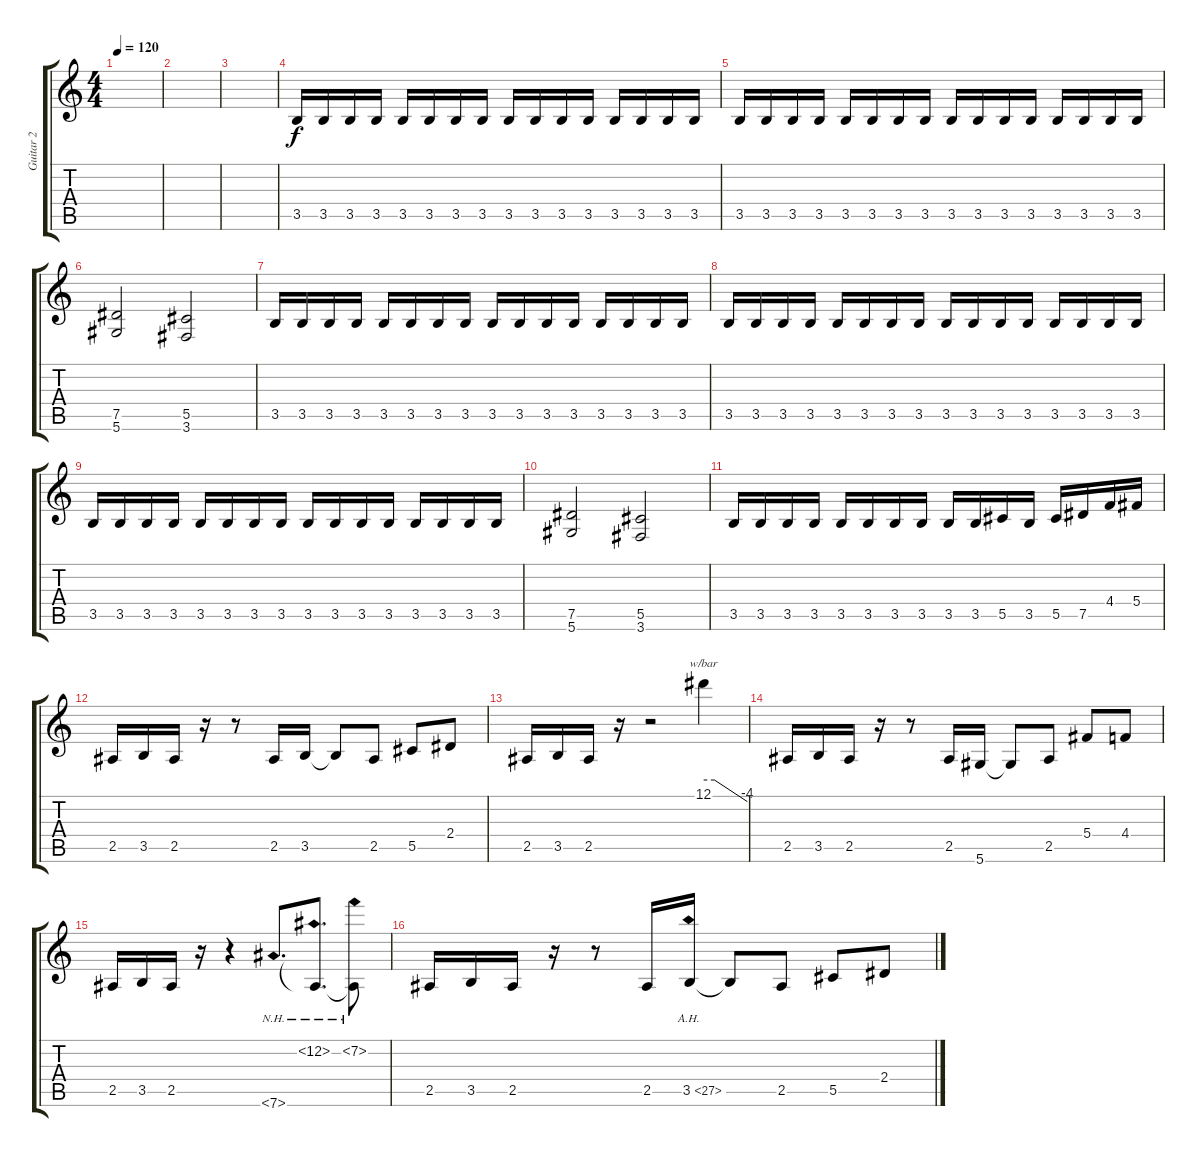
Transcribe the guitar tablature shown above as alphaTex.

\track ("Guitar 2" "Guitar 2") {instrument overdrivenguitar}
\staff {score tabs}
\tuning (Eb4 Bb3 Gb3 Db3 Ab2 Eb2) {hide}
\ts (4 4)
\tempo 120
\clef g2
\ks c
|
|
|
3.5.16 3.5.16 3.5.16 3.5.16 3.5.16 3.5.16 3.5.16 3.5.16 3.5.16 3.5.16 3.5.16 3.5.16 3.5.16 3.5.16 3.5.16 3.5.16 |
3.5.16 3.5.16 3.5.16 3.5.16 3.5.16 3.5.16 3.5.16 3.5.16 3.5.16 3.5.16 3.5.16 3.5.16 3.5.16 3.5.16 3.5.16 3.5.16 |
(7.5 5.6).2 (5.5 3.6).2 |
3.5.16 3.5.16 3.5.16 3.5.16 3.5.16 3.5.16 3.5.16 3.5.16 3.5.16 3.5.16 3.5.16 3.5.16 3.5.16 3.5.16 3.5.16 3.5.16 |
3.5.16 3.5.16 3.5.16 3.5.16 3.5.16 3.5.16 3.5.16 3.5.16 3.5.16 3.5.16 3.5.16 3.5.16 3.5.16 3.5.16 3.5.16 3.5.16 |
3.5.16 3.5.16 3.5.16 3.5.16 3.5.16 3.5.16 3.5.16 3.5.16 3.5.16 3.5.16 3.5.16 3.5.16 3.5.16 3.5.16 3.5.16 3.5.16 |
(7.5 5.6).2 (5.5 3.6).2 |
3.5.16 3.5.16 3.5.16 3.5.16 3.5.16 3.5.16 3.5.16 3.5.16 3.5.16 3.5.16 5.5.16 3.5.16 5.5.16 7.5.16 4.4.16 5.4.16 |
2.5.16 3.5.16 2.5.16 r.16 r.8 2.5.16 3.5.16 3.5{t}.8 2.5.8 5.5.8 2.4.8 |
2.5.16 3.5.16 2.5.16 r.16 r.2 12.1.4{tbe (custom default 0 0 15 0 60 -16)} |
2.5.16 3.5.16 2.5.16 r.16 r.8 2.5.16 5.6.16 5.6{t}.8 2.5.8 5.4.8 4.4.8 |
2.5.16 3.5.16 2.5.16 r.16 r.4 7.6{nh}.8{d} (12.2{nh} 7.6{t}).8{d} (7.2{nh} 7.6{t}).8 |
2.5.16 3.5.16 2.5.16 r.16 r.8 2.5.16 3.5{ah 24}.16 3.5{t}.8 2.5.8 5.5.8 2.4.8
